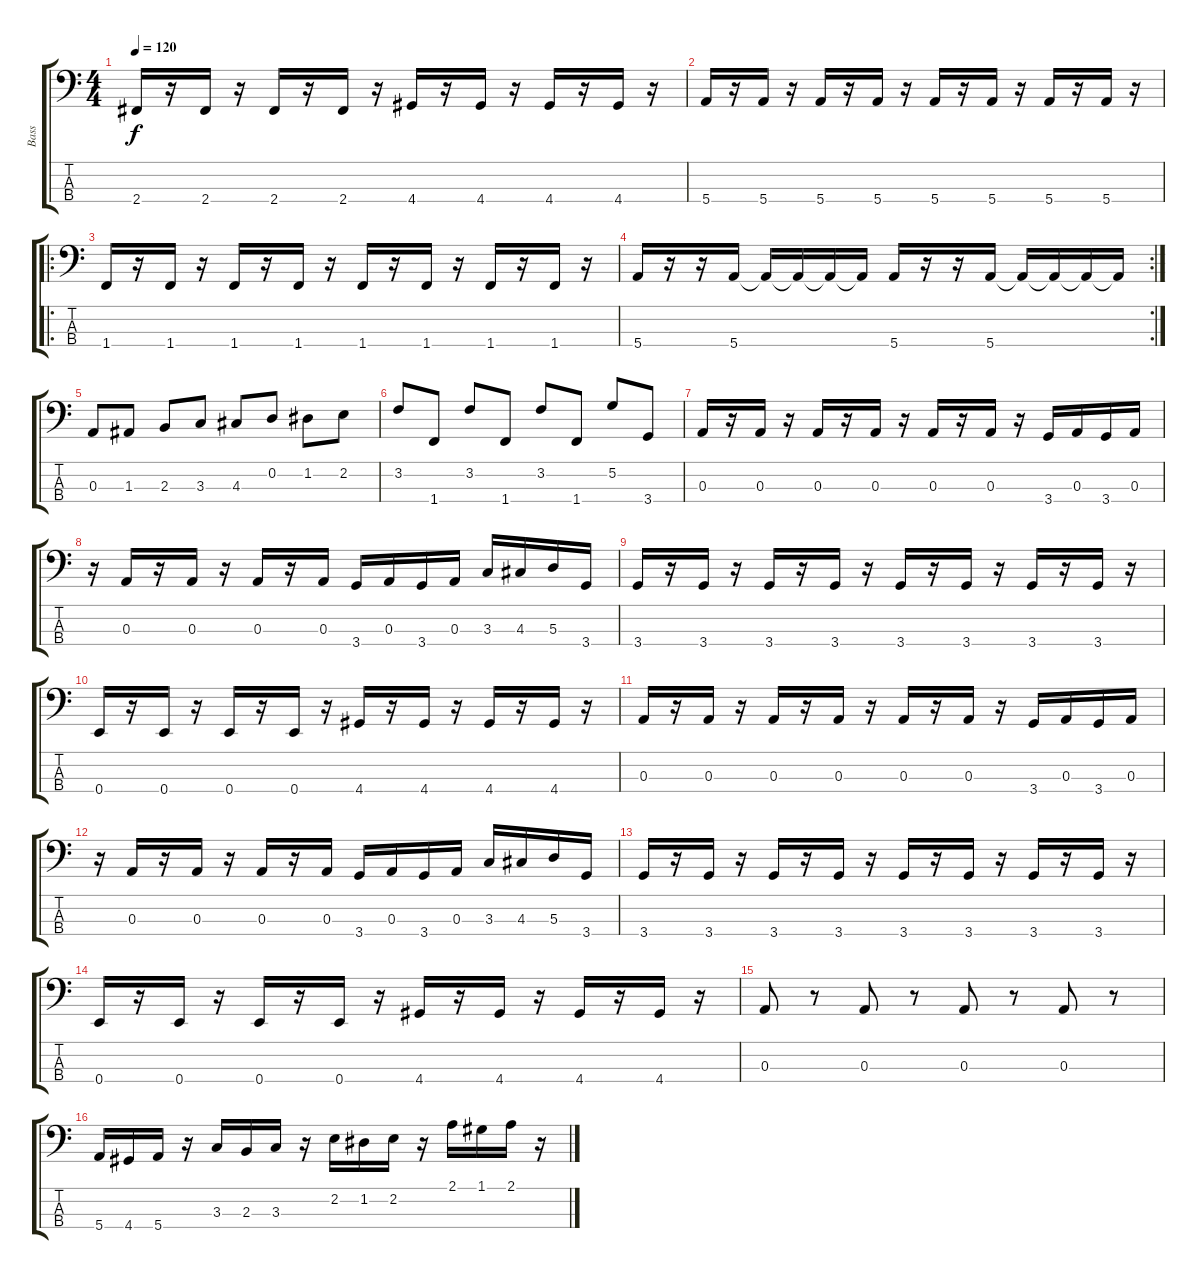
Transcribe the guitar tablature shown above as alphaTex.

\track ("Bass" "Bass") {instrument electricbasspick}
\staff {score tabs}
\tuning (G2 D2 A1 E1) {hide}
\ts (4 4)
\tempo 120
\clef f4
\ks c
2.4.16{dy f} r.16 2.4.16 r.16 2.4.16 r.16 2.4.16 r.16 4.4.16 r.16 4.4.16 r.16 4.4.16 r.16 4.4.16 r.16 |
5.4.16 r.16 5.4.16 r.16 5.4.16 r.16 5.4.16 r.16 5.4.16 r.16 5.4.16 r.16 5.4.16 r.16 5.4.16 r.16 |
\ro
1.4.16 r.16 1.4.16 r.16 1.4.16 r.16 1.4.16 r.16 1.4.16 r.16 1.4.16 r.16 1.4.16 r.16 1.4.16 r.16 |
\rc 2
5.4.16 r.16 r.16 5.4.16 5.4{t}.16 5.4{t}.16 5.4{t}.16 5.4{t}.16 5.4.16 r.16 r.16 5.4.16 5.4{t}.16 5.4{t}.16 5.4{t}.16 5.4{t}.16 |
0.3.8 1.3.8 2.3.8 3.3.8 4.3.8 0.2.8 1.2.8 2.2.8 |
3.2.8 1.4.8 3.2.8 1.4.8 3.2.8 1.4.8 5.2.8 3.4.8 |
0.3.16 r.16 0.3.16 r.16 0.3.16 r.16 0.3.16 r.16 0.3.16 r.16 0.3.16 r.16 3.4.16 0.3.16 3.4.16 0.3.16 |
r.16 0.3.16 r.16 0.3.16 r.16 0.3.16 r.16 0.3.16 3.4.16 0.3.16 3.4.16 0.3.16 3.3.16 4.3.16 5.3.16 3.4.16 |
3.4.16 r.16 3.4.16 r.16 3.4.16 r.16 3.4.16 r.16 3.4.16 r.16 3.4.16 r.16 3.4.16 r.16 3.4.16 r.16 |
0.4.16 r.16 0.4.16 r.16 0.4.16 r.16 0.4.16 r.16 4.4.16 r.16 4.4.16 r.16 4.4.16 r.16 4.4.16 r.16 |
0.3.16 r.16 0.3.16 r.16 0.3.16 r.16 0.3.16 r.16 0.3.16 r.16 0.3.16 r.16 3.4.16 0.3.16 3.4.16 0.3.16 |
r.16 0.3.16 r.16 0.3.16 r.16 0.3.16 r.16 0.3.16 3.4.16 0.3.16 3.4.16 0.3.16 3.3.16 4.3.16 5.3.16 3.4.16 |
3.4.16 r.16 3.4.16 r.16 3.4.16 r.16 3.4.16 r.16 3.4.16 r.16 3.4.16 r.16 3.4.16 r.16 3.4.16 r.16 |
0.4.16 r.16 0.4.16 r.16 0.4.16 r.16 0.4.16 r.16 4.4.16 r.16 4.4.16 r.16 4.4.16 r.16 4.4.16 r.16 |
0.3.8 r.8 0.3.8 r.8 0.3.8 r.8 0.3.8 r.8 |
5.4.16 4.4.16 5.4.16 r.16 3.3.16 2.3.16 3.3.16 r.16 2.2.16 1.2.16 2.2.16 r.16 2.1.16 1.1.16 2.1.16 r.16
